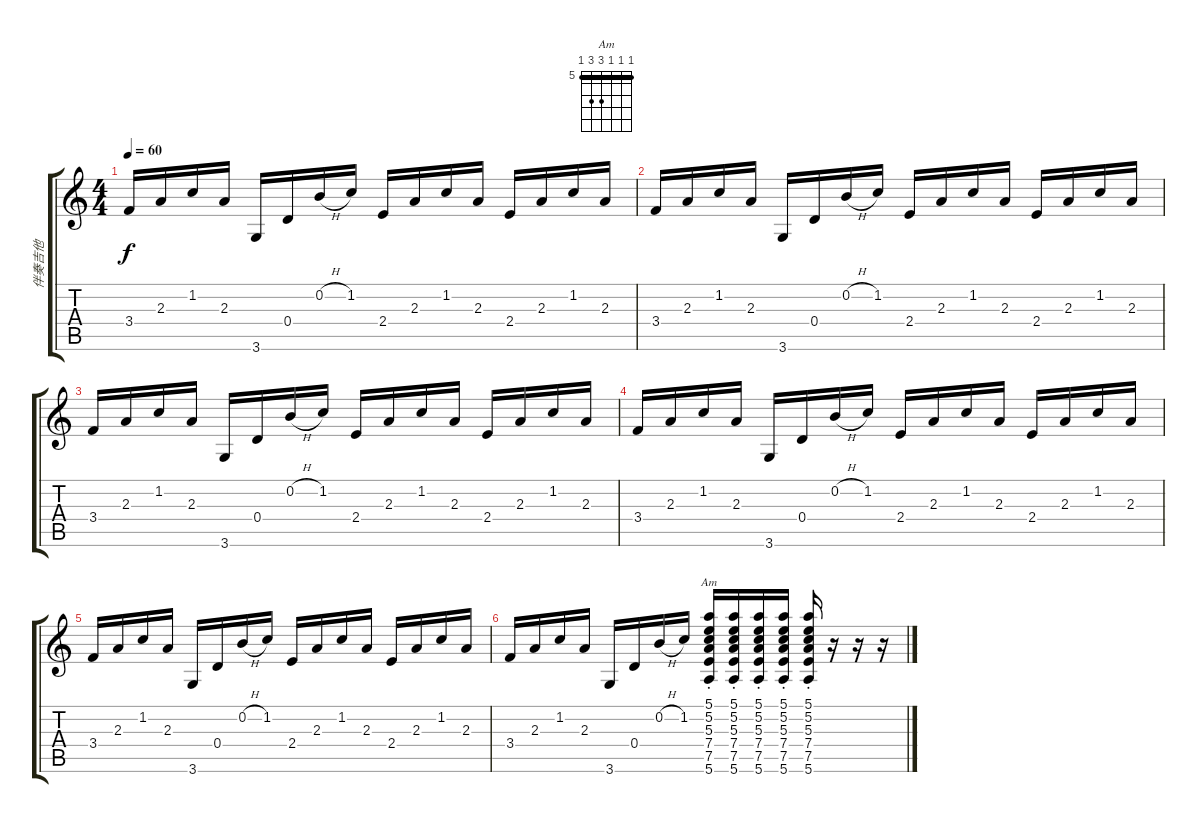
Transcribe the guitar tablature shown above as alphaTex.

\track ("伴奏吉他" "伴奏吉他") {instrument acousticguitarsteel}
\staff {score tabs}
\tuning (E4 B3 G3 D3 A2 E2) {hide}
\chord ("Am" 5 5 5 7 7 5) {firstfret 5 barre 5}
\ts (4 4)
\tempo 60
\clef g2
\ks c
3.4.16{dy f} 2.3.16 1.2.16 2.3.16 3.6.16 0.4.16 0.2{h}.16 1.2.16 2.4.16 2.3.16 1.2.16 2.3.16 2.4.16 2.3.16 1.2.16 2.3.16 |
3.4.16 2.3.16 1.2.16 2.3.16 3.6.16 0.4.16 0.2{h}.16 1.2.16 2.4.16 2.3.16 1.2.16 2.3.16 2.4.16 2.3.16 1.2.16 2.3.16 |
3.4.16 2.3.16 1.2.16 2.3.16 3.6.16 0.4.16 0.2{h}.16 1.2.16 2.4.16 2.3.16 1.2.16 2.3.16 2.4.16{txt ""} 2.3.16 1.2.16 2.3.16 |
3.4.16 2.3.16 1.2.16 2.3.16 3.6.16 0.4.16 0.2{h}.16 1.2.16 2.4.16 2.3.16 1.2.16 2.3.16 2.4.16 2.3.16 1.2.16 2.3.16 |
3.4.16 2.3.16 1.2.16 2.3.16 3.6.16 0.4.16 0.2{h}.16 1.2.16 2.4.16 2.3.16 1.2.16 2.3.16 2.4.16 2.3.16 1.2.16 2.3.16 |
3.4.16{txt " "} 2.3.16 1.2.16 2.3.16 3.6.16 0.4.16 0.2{h}.16 1.2.16 (5.1 5.2{st} 5.3 7.4 7.5 5.6).16{ch "Am"} (5.1 5.2{st} 5.3 7.4 7.5 5.6).16 (5.1 5.2{st} 5.3 7.4 7.5 5.6).16 (5.1 5.2{st} 5.3 7.4 7.5 5.6).16 (5.1 5.2{st} 5.3 7.4 7.5 5.6).16 r.16 r.16 r.16
